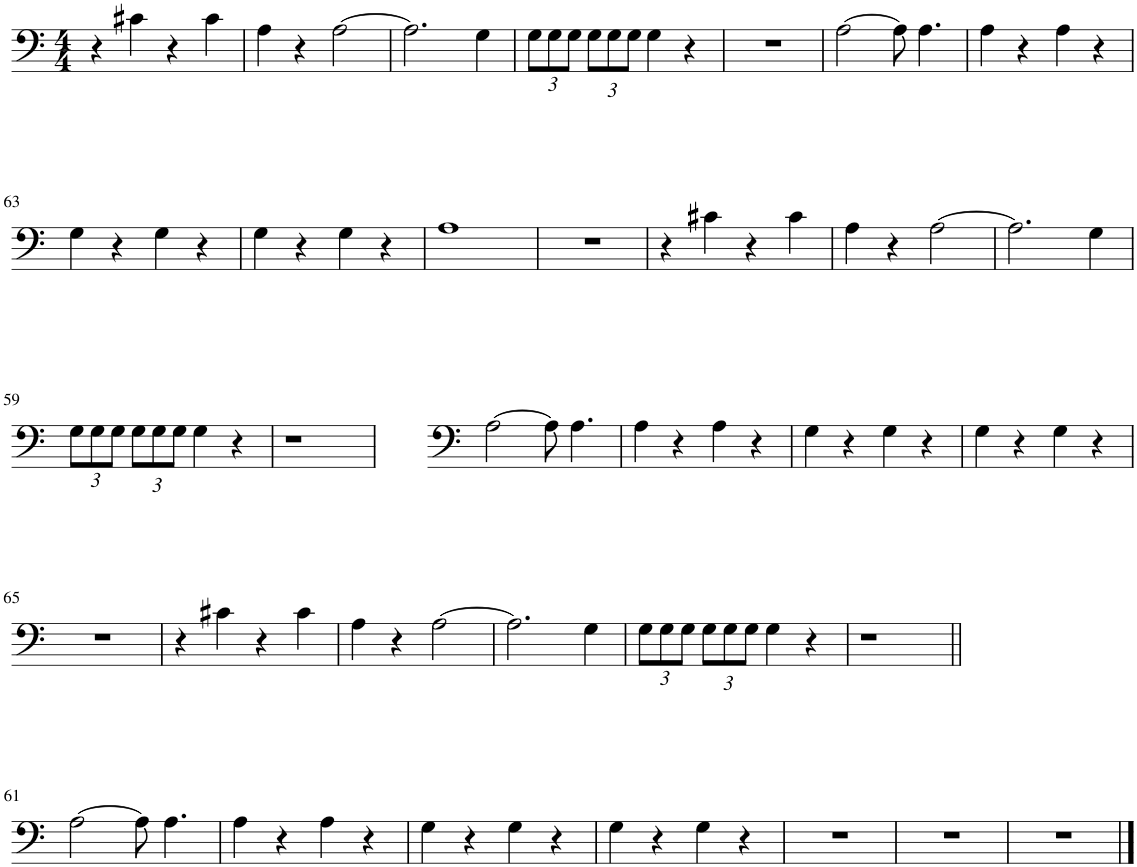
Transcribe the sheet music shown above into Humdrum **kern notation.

**kern
*part1
*staff1
*I"Violoncello
*I'Vc
*clefF4
*k[]
*M4/4
=56
4r
4c#X\
4r
4c#\
=57
4A\
4r
[2A\
=58
2.A\]
4G\
=59
*Xbrackettup
12G\L
12G\
12G\J
12G\L
12G\
12G\J
4G\
4r
=60
1r
=61
[2A\
8A\]
4.A\
=62
4A\
4r
4A\
4r
!!LO:LB:g=z
=63
4G\
4r
4G\
4r
=64
4G\
4r
4G\
4r
=65
1A
=66
1r
=56
4r
4c#X\
4r
4c#\
=57
4A\
4r
[2A\
=58
2.A\]
4G\
!!LO:LB:g=z
=59
12G\L
12G\
12G\J
12G\L
12G\
12G\J
4G\
4r
=60
1r
=61
[2A\
8A\]
4.A\
=62
4A\
4r
4A\
4r
=63
4G\
4r
4G\
4r
=64
4G\
4r
4G\
4r
!!LO:LB:g=z
=65
1r
=56
4r
4c#X\
4r
4c#\
=57
4A\
4r
[2A\
=58
2.A\]
4G\
=59
12G\L
12G\
12G\J
12G\L
12G\
12G\J
4G\
4r
=60
1r
!!LO:LB:g=z
=61||
[2A\
8A\]
4.A\
=62
4A\
4r
4A\
4r
=63
4G\
4r
4G\
4r
=64
4G\
4r
4G\
4r
=65
1r
=66
1r
=67
1r
==
*-
